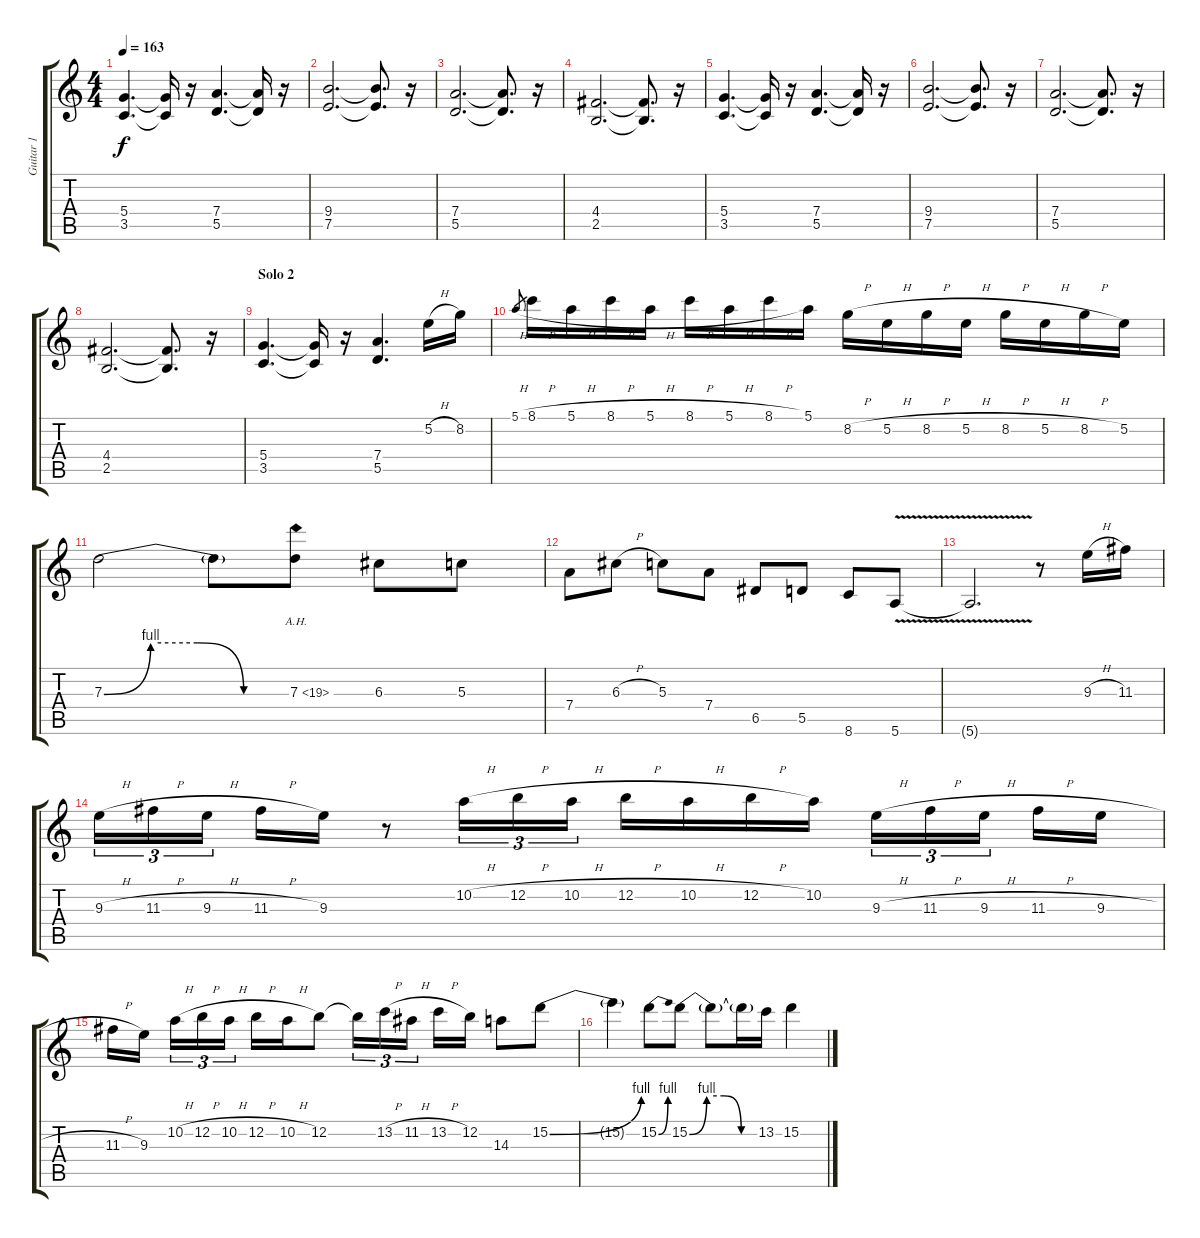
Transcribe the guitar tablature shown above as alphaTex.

\track ("Guitar 1" "Guitar 1") {instrument overdrivenguitar}
\staff {score tabs}
\tuning (E4 B3 G3 D3 A2 E2) {hide}
\ts (4 4)
\tempo 163
\clef g2
\ks c
(5.4 3.5).4{d dy f} (5.4{t} 3.5{t}).16 r.16 (7.4 5.5).4{d} (7.4{t} 5.5{t}).16 r.16 |
(9.4 7.5).2{d} (9.4{t} 7.5{t}).8{d} r.16 |
(7.4 5.5).2{d} (7.4{t} 5.5{t}).8{d} r.16 |
(4.4 2.5).2{d} (4.4{t} 2.5{t}).8{d} r.16 |
(5.4 3.5).4{d} (5.4{t} 3.5{t}).16 r.16 (7.4 5.5).4{d} (7.4{t} 5.5{t}).16 r.16 |
(9.4 7.5).2{d} (9.4{t} 7.5{t}).8{d} r.16 |
(7.4 5.5).2{d} (7.4{t} 5.5{t}).8{d} r.16 |
(4.4 2.5).2{d} (4.4{t} 2.5{t}).8{d} r.16 |
\section ("" "Solo 2")
(5.4 3.5).4{d} (5.4{t} 3.5{t}).16 r.16 (7.4 5.5).4{d} 5.2{h}.16{volume 16 balance 8 instrument distortionguitar} 8.2.16 |
5.1{h}.8{gr} 8.1{h}.16 5.1{h}.16 8.1{h}.16 5.1{h}.16 8.1{h}.16 5.1{h}.16 8.1{h}.16 5.1.16 8.2{h}.16 5.2{h}.16 8.2{h}.16 5.2{h}.16 8.2{h}.16 5.2{h}.16 8.2{h}.16 5.2.16 |
7.3{be (custom 0 0 15 4 30 4 45 0 60 0)}.2 7.3{t}.8 7.3{ah 12}.8 6.3.8 5.3.8 |
7.4.8 6.3{h}.8 5.3.8 7.4.8 6.5.8 5.5.8 8.6.8 5.6{v}.8 |
5.6{t}.2{d} r.8 9.3{h}.16 11.3.16 |
9.3{h}.16{tu (3 2)} 11.3{h}.16{tu (3 2)} 9.3{h}.16{tu (3 2) beam splitsecondary} 11.3{h}.16 9.3.16 r.8 10.2{h}.16{tu (3 2)} 12.2{h}.16{tu (3 2)} 10.2{h}.16{tu (3 2)} 12.2{h}.16 10.2{h}.16 12.2{h}.16 10.2.16 9.3{h}.16{tu (3 2)} 11.3{h}.16{tu (3 2)} 9.3{h}.16{tu (3 2) beam splitsecondary} 11.3{h}.16 9.3{h}.16 |
11.3{h}.16 9.3.16{beam splitsecondary} 10.2{h}.16{tu (3 2)} 12.2{h}.16{tu (3 2)} 10.2{h}.16{tu (3 2)} 12.2{h}.16 10.2{h}.16 12.2.8 12.2{t}.16{tu (3 2)} 13.2{h}.16{tu (3 2)} 11.2{h}.16{tu (3 2) beam splitsecondary} 13.2{h}.16 12.2.16 14.3.8 15.2{be (bend 0 0 60 4)}.8 |
15.2{t}.4 15.2{be (bend 0 0 60 4)}.8 15.2{be (custom 0 0 15 4 30 4 45 0 60 0)}.8 15.2{t}.8 15.2{t}.16 13.2.16 15.2.4
